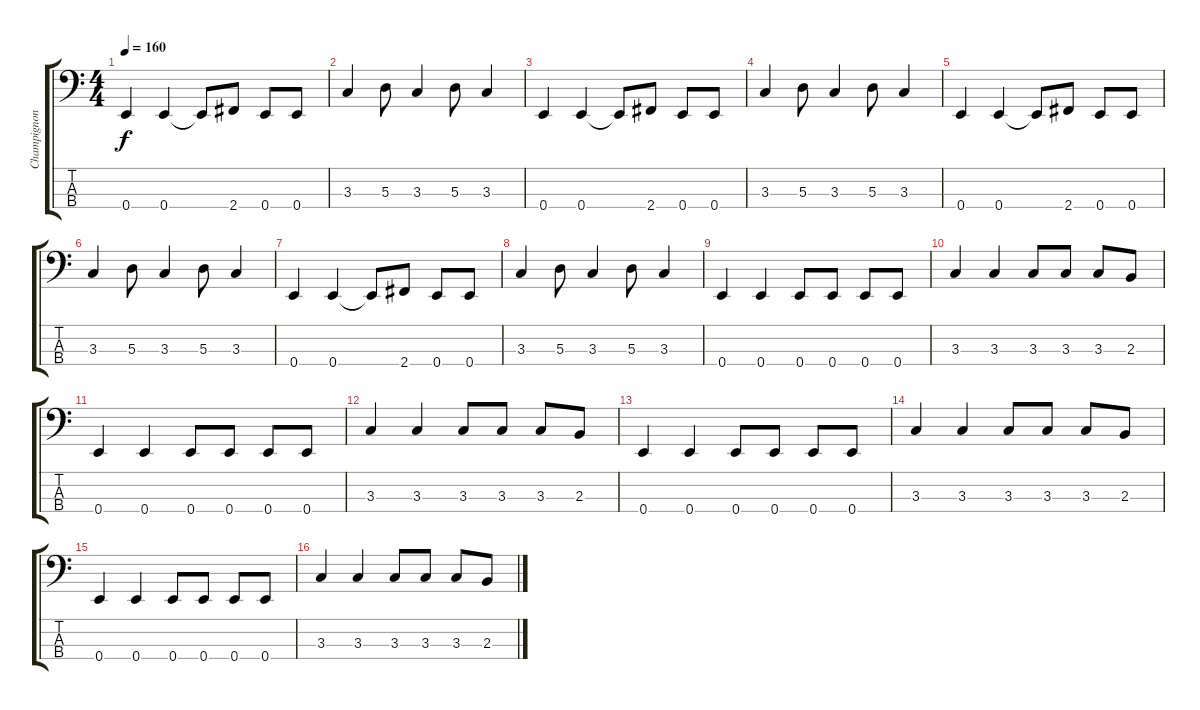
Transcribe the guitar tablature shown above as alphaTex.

\track ("Champignon" "Champignon") {instrument synthbass2}
\staff {score tabs}
\tuning (G2 D2 A1 E1) {hide}
\ts (4 4)
\tempo 160
\clef f4
\ks c
0.4.4{dy f} 0.4.4 0.4{t}.8 2.4.8 0.4.8 0.4.8 |
3.3.4 5.3.8 3.3.4 5.3.8 3.3.4 |
0.4.4 0.4.4 0.4{t}.8 2.4.8 0.4.8 0.4.8 |
3.3.4 5.3.8 3.3.4 5.3.8 3.3.4 |
0.4.4 0.4.4 0.4{t}.8 2.4.8 0.4.8 0.4.8 |
3.3.4 5.3.8 3.3.4 5.3.8 3.3.4 |
0.4.4 0.4.4 0.4{t}.8 2.4.8 0.4.8 0.4.8 |
3.3.4 5.3.8 3.3.4 5.3.8 3.3.4 |
0.4.4 0.4.4 0.4.8 0.4.8 0.4.8 0.4.8 |
3.3.4 3.3.4 3.3.8 3.3.8 3.3.8 2.3.8 |
0.4.4 0.4.4 0.4.8 0.4.8 0.4.8 0.4.8 |
3.3.4 3.3.4 3.3.8 3.3.8 3.3.8 2.3.8 |
0.4.4 0.4.4 0.4.8 0.4.8 0.4.8 0.4.8 |
3.3.4 3.3.4 3.3.8 3.3.8 3.3.8 2.3.8 |
0.4.4 0.4.4 0.4.8 0.4.8 0.4.8 0.4.8 |
3.3.4 3.3.4 3.3.8 3.3.8 3.3.8 2.3.8
